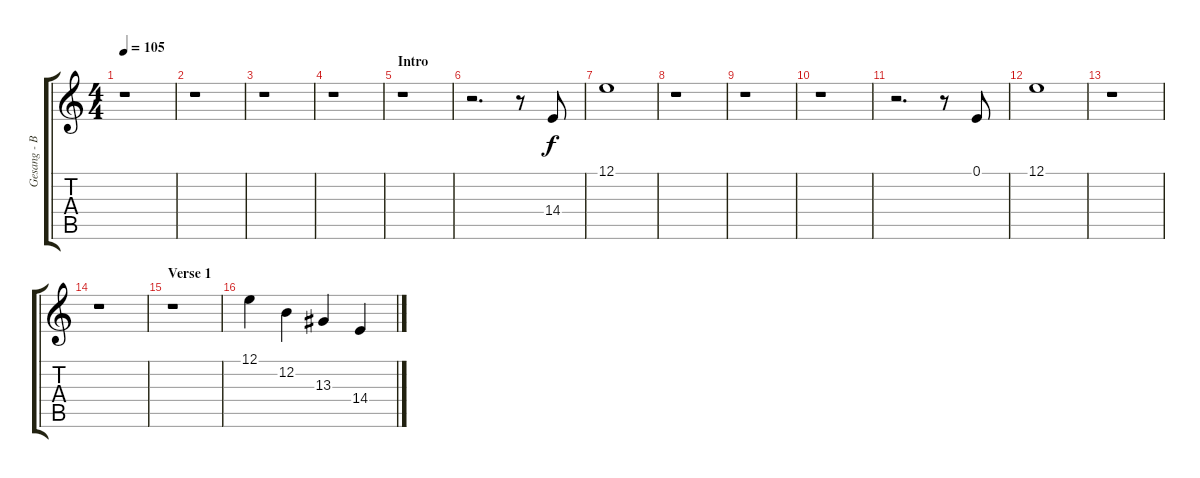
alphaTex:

\track ("Gesang - Bela + Hagen" "Gesang - B") {instrument pad4choir}
\staff {score tabs}
\tuning (E4 B3 G3 D3 A2 E2) {hide}
\ts (4 4)
\tempo 105
\clef g2
\ks c
r.1{dy f instrument pad4choir} |
r.1 |
r.1 |
r.1 |
\section ("" "Intro")
r.1 |
r.2{d} r.8 14.4.8 |
12.1.1 |
r.1 |
r.1 |
r.1 |
r.2{d} r.8 0.1.8 |
12.1.1 |
r.1 |
r.1 |
\section ("" "Verse 1")
r.1 |
12.1.4 12.2.4 13.3.4 14.4.4
